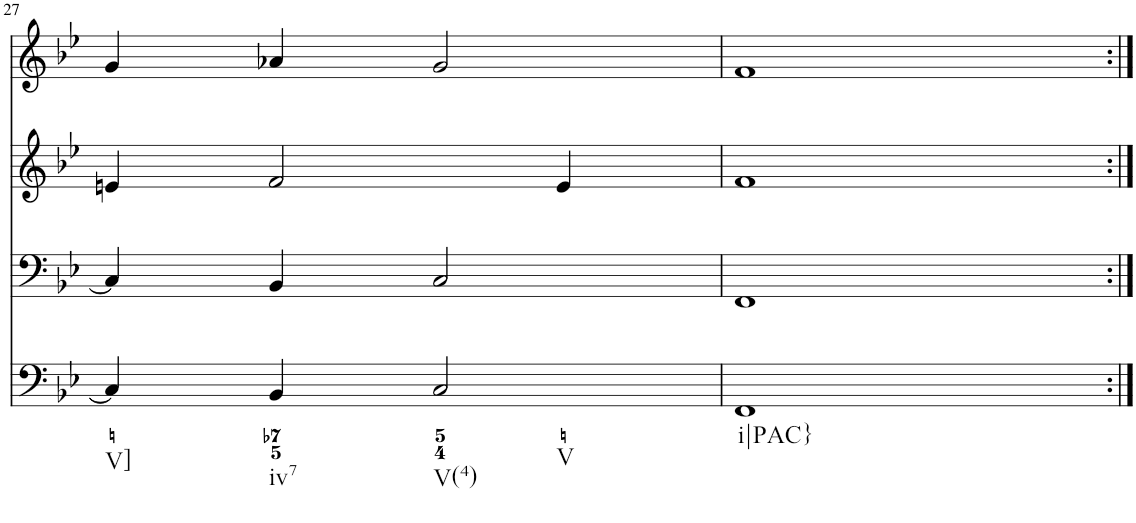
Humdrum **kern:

**kern	**kern	**kern	**kern
*part4	*part3	*part2	*part1
*staff4	*staff3	*staff2	*staff1
*I"Piano	*I"Piano	*I"Piano	*I"Piano
*I'Pno	*I'Pno	*I'Pno	*I'Pno
!!LO:PB:g=z
*clefF4	*clefF4	*clefG2	*clefG2
*k[b-e-]	*k[b-e-]	*k[b-e-]	*k[b-e-]
*B-:	*B-:	*B-:	*B-:
*M4/4	*M4/4	*M4/4	*M4/4
*met(c)	*met(c)	*met(c)	*met(c)
=27	=27	=27	=27
4C/]	4C/]	4en/	4g/
4BB-/	4BB-/	2f/	4a-X/
2C/	2C/	.	2g/
.	.	4e/	.
=28	=28	=28	=28
1FF	1FF	1f	1f
=:|!	=:|!	=:|!	=:|!
*-	*-	*-	*-
